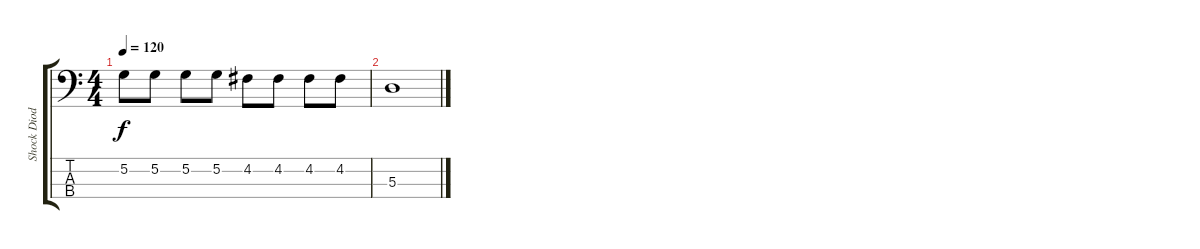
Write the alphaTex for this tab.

\track ("Shock Diode" "Shock Diod") {instrument electricbasspick}
\staff {score tabs}
\tuning (G2 D2 A1 E1) {hide}
\ts (4 4)
\tempo 120
\clef f4
\ks c
5.2.8{dy f} 5.2.8 5.2.8 5.2.8 4.2.8 4.2.8 4.2.8 4.2.8 |
5.3.1
